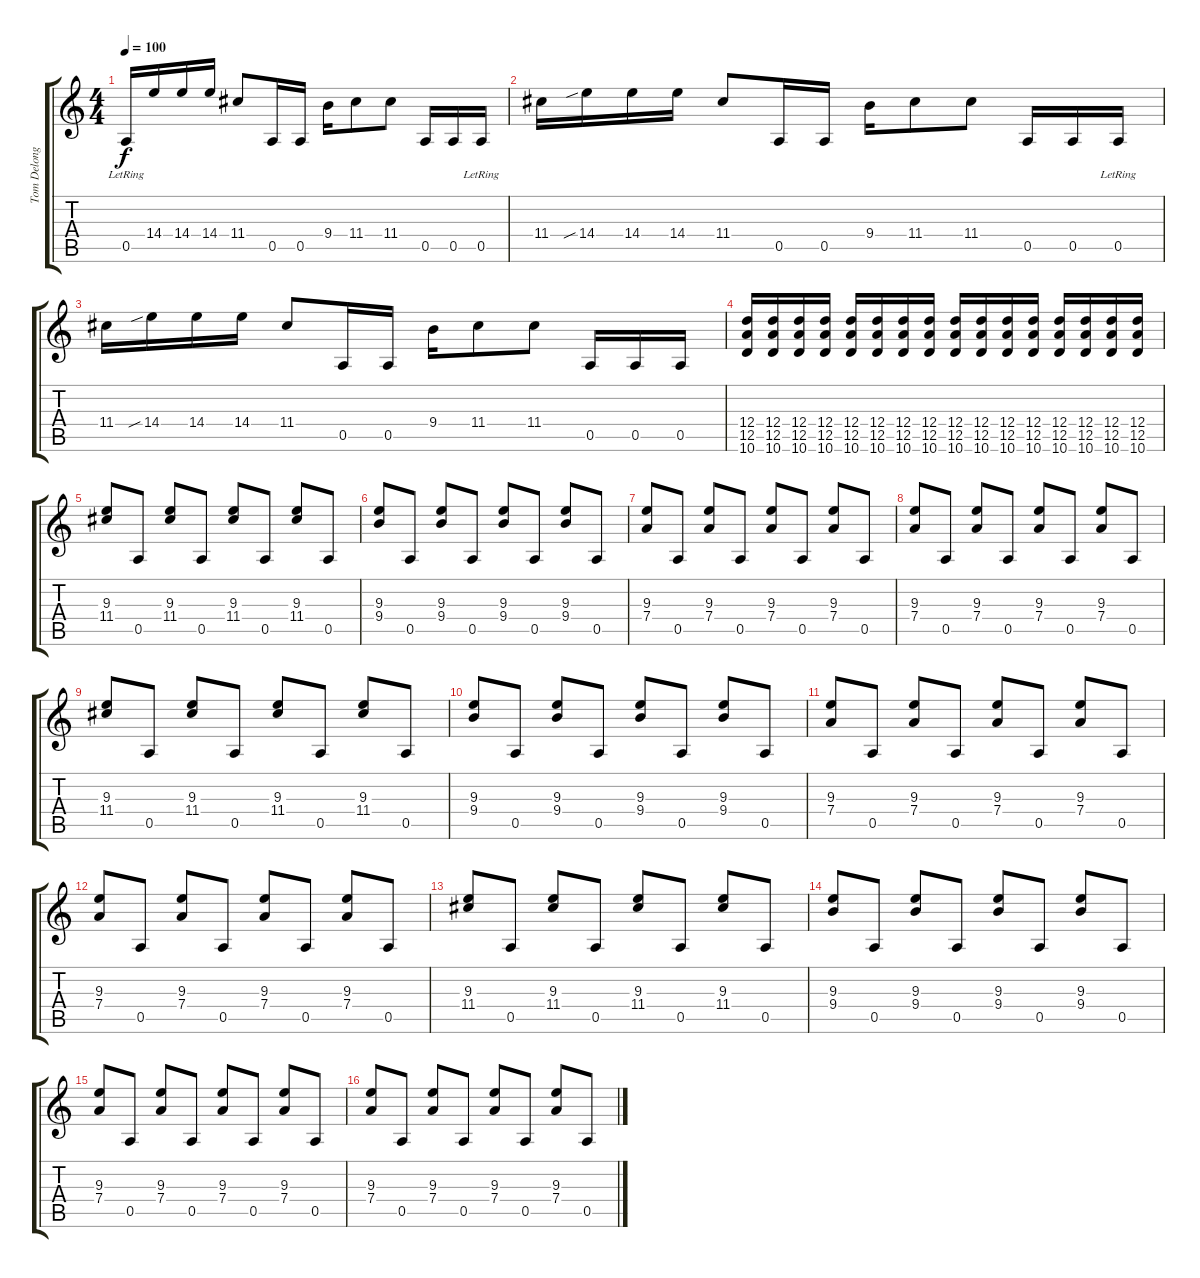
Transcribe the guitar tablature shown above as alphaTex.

\track ("Tom Delonge Gitarre" "Tom Delong") {instrument distortionguitar}
\staff {score tabs}
\tuning (E4 B3 G3 D3 A2 E2) {hide}
\ts (4 4)
\tempo 100
\clef g2
\ks c
0.5{lr}.16{dy f instrument distortionguitar} 14.4.16 14.4.16 14.4.16 11.4.8 0.5.16 0.5.16 9.4.16 11.4.8 11.4.8 0.5.16 0.5.16 0.5{lr}.16 |
11.4.16 14.4{sib}.16 14.4.16 14.4.16 11.4.8 0.5.16 0.5.16 9.4.16 11.4.8 11.4.8 0.5.16 0.5.16 0.5{lr}.16 |
11.4.16 14.4{sib}.16 14.4.16 14.4.16 11.4.8 0.5.16 0.5.16 9.4.16 11.4.8 11.4.8 0.5.16 0.5.16 0.5.16 |
(12.4 12.5 10.6).16 (12.4 12.5 10.6).16 (12.4 12.5 10.6).16 (12.4 12.5 10.6).16 (12.4 12.5 10.6).16 (12.4 12.5 10.6).16 (12.4 12.5 10.6).16 (12.4 12.5 10.6).16 (12.4 12.5 10.6).16 (12.4 12.5 10.6).16 (12.4 12.5 10.6).16 (12.4 12.5 10.6).16 (12.4 12.5 10.6).16 (12.4 12.5 10.6).16 (12.4 12.5 10.6).16 (12.4 12.5 10.6).16 |
(9.3 11.4).8{instrument electricguitarclean} 0.5.8 (9.3 11.4).8 0.5.8 (9.3 11.4).8 0.5.8 (9.3 11.4).8 0.5.8 |
(9.3 9.4).8 0.5.8 (9.3 9.4).8 0.5.8 (9.3 9.4).8 0.5.8 (9.3 9.4).8 0.5.8 |
(9.3 7.4).8 0.5.8 (9.3 7.4).8 0.5.8 (9.3 7.4).8 0.5.8 (9.3 7.4).8 0.5.8 |
(9.3 7.4).8 0.5.8 (9.3 7.4).8 0.5.8 (9.3 7.4).8 0.5.8 (9.3 7.4).8 0.5.8 |
(9.3 11.4).8{instrument electricguitarclean} 0.5.8 (9.3 11.4).8 0.5.8 (9.3 11.4).8 0.5.8 (9.3 11.4).8 0.5.8 |
(9.3 9.4).8 0.5.8 (9.3 9.4).8 0.5.8 (9.3 9.4).8 0.5.8 (9.3 9.4).8 0.5.8 |
(9.3 7.4).8 0.5.8 (9.3 7.4).8 0.5.8 (9.3 7.4).8 0.5.8 (9.3 7.4).8 0.5.8 |
(9.3 7.4).8 0.5.8 (9.3 7.4).8 0.5.8 (9.3 7.4).8 0.5.8 (9.3 7.4).8 0.5.8 |
(9.3 11.4).8{instrument electricguitarclean} 0.5.8 (9.3 11.4).8 0.5.8 (9.3 11.4).8 0.5.8 (9.3 11.4).8 0.5.8 |
(9.3 9.4).8 0.5.8 (9.3 9.4).8 0.5.8 (9.3 9.4).8 0.5.8 (9.3 9.4).8 0.5.8 |
(9.3 7.4).8 0.5.8 (9.3 7.4).8 0.5.8 (9.3 7.4).8 0.5.8 (9.3 7.4).8 0.5.8 |
(9.3 7.4).8 0.5.8 (9.3 7.4).8 0.5.8 (9.3 7.4).8 0.5.8 (9.3 7.4).8 0.5.8
